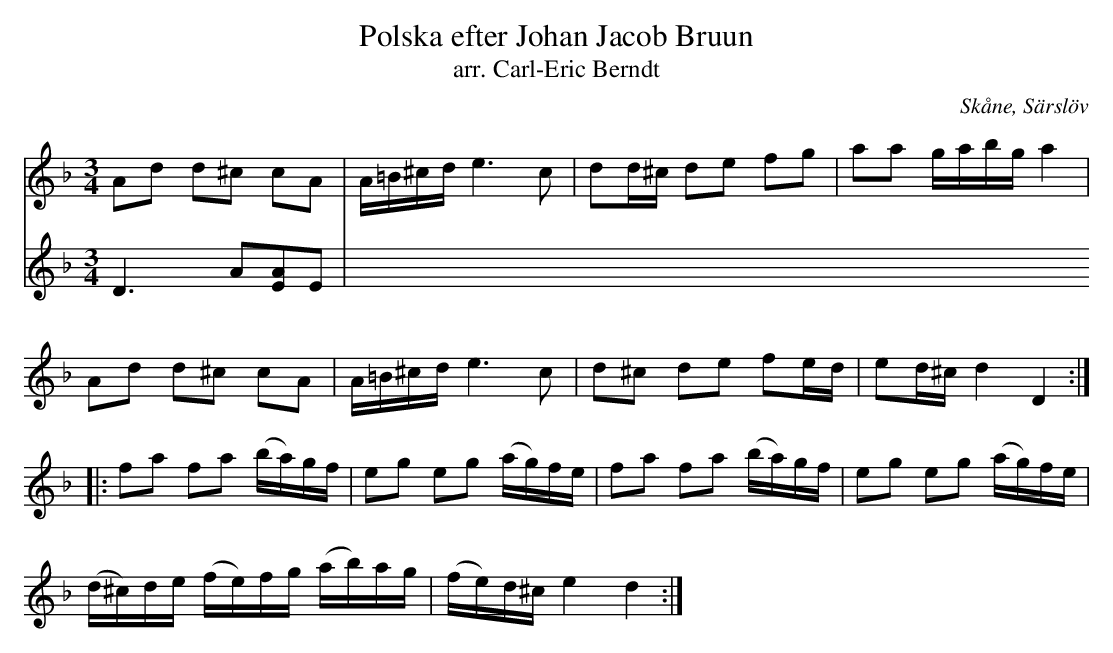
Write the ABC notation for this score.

X:1
T:Polska efter Johan Jacob Bruun
T:arr. Carl-Eric Berndt
O:Skåne, Särslöv
M:3/4
L:1/8
K:Dm
V:1
Ad d^c cA | A/=B/^c/d/ e2>c2 | dd/^c/ de fg | aa g/a/b/g/ a2 |
Ad d^c cA | A/=B/^c/d/ e2>c2 | d^c de fe/d/ | ed/^c/ d2 D2 ::
fa fa (b/a/)g/f/ | eg eg (a/g/)f/e/ | fa fa (b/a/)g/f/ | eg eg (a/g/)f/e/ |
(d/^c/)d/e/ (f/e/)f/g/ (a/b/)a/g/ | (f/e/)d/^c/ e2 d2 :|
V:3
D3 A[AE]E |
